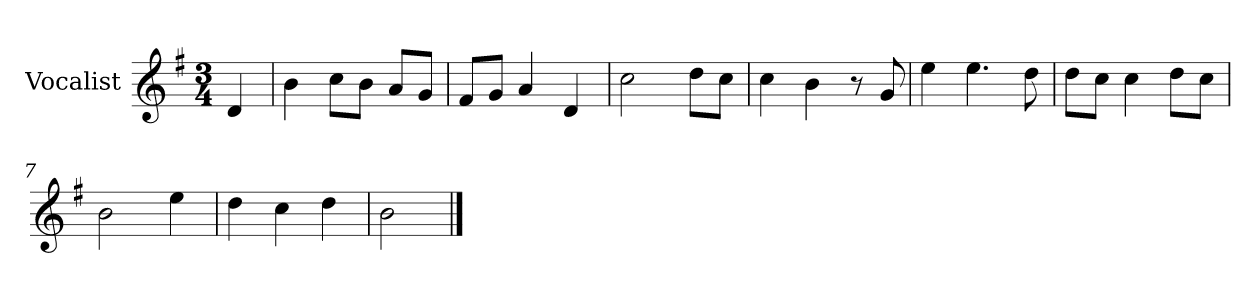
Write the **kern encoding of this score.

**kern
*part1
*staff1
*I"Vocalist
*k[f#]
*G:
*M3/4
=
4d
=1
4b
8ccL
8bJ
8aL
8gJ
=2
8f#L
8gJ
4a
4d
=3
2cc
8ddL
8ccJ
=4
4cc
4b
8r
8g
=5
4ee
4.ee
8dd
=6
8ddL
8ccJ
4cc
8ddL
8ccJ
=7
2b
4ee
=8
4dd
4cc
4dd
=9
2b
==
*-
